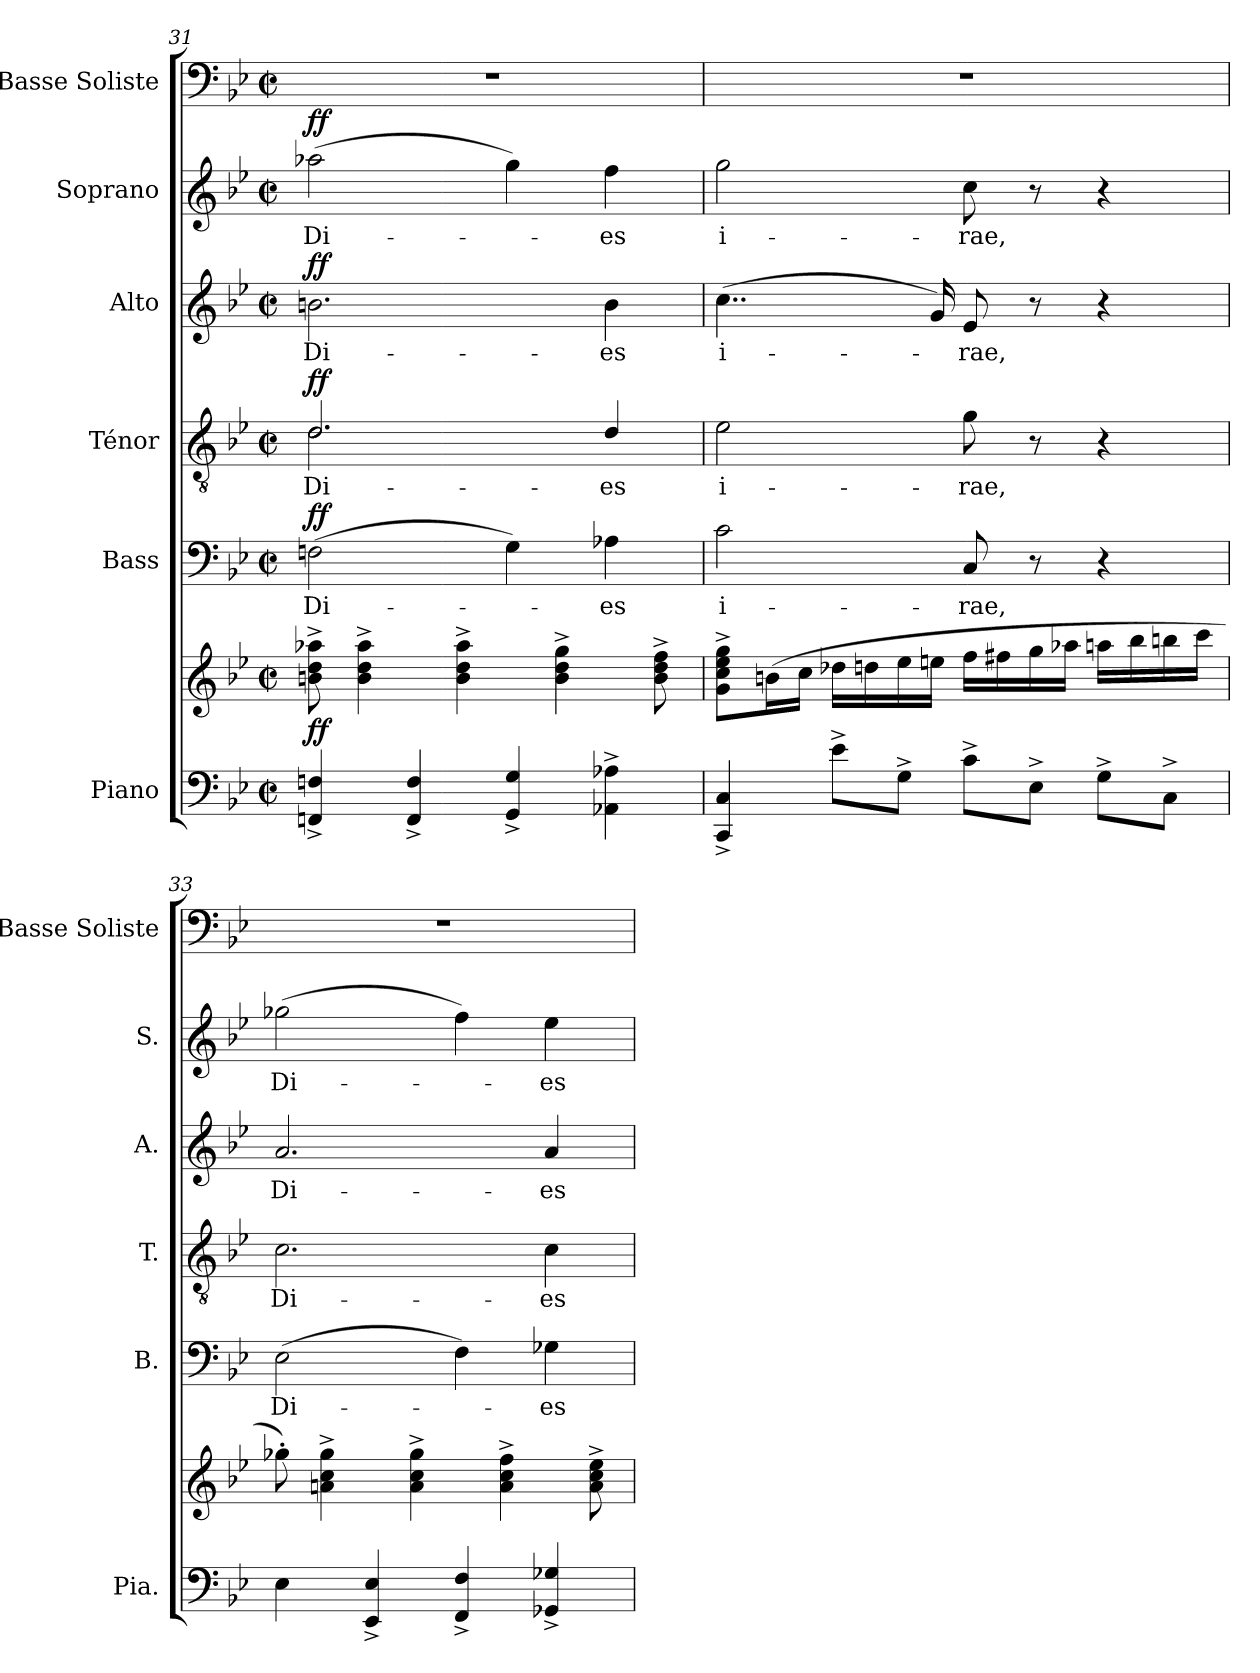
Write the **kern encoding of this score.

**kern	**kern	**dynam	**kern	**text	**dynam	**kern	**text	**dynam	**kern	**text	**dynam	**kern	**text	**dynam	**kern
*part6	*part6	*part6	*part5	*part5	*part5	*part4	*part4	*part4	*part3	*part3	*part3	*part2	*part2	*part2	*part1
*staff7	*staff6	*staff6/7	*staff5	*staff5	*staff5	*staff4	*staff4	*staff4	*staff3	*staff3	*staff3	*staff2	*staff2	*staff2	*staff1
*I"Piano	*	*	*I"Bass	*	*	*I"Ténor	*	*	*I"Alto	*	*	*I"Soprano	*	*	*I"Basse Soliste
*I'Pia.	*	*	*I'B.	*	*	*I'T.	*	*	*I'A.	*	*	*I'S.	*	*	*I'Basse Soliste
*clefF4	*clefG2	*	*clefF4	*	*	*clefGv2	*	*	*clefG2	*	*	*clefG2	*	*	*clefF4
*k[b-e-]	*k[b-e-]	*	*k[b-e-]	*	*	*k[b-e-]	*	*	*k[b-e-]	*	*	*k[b-e-]	*	*	*k[b-e-]
*M2/2	*M2/2	*	*M2/2	*	*	*M2/2	*	*	*M2/2	*	*	*M2/2	*	*	*M2/2
*met(c|)	*met(c|)	*	*met(c|)	*	*	*met(c|)	*	*	*met(c|)	*	*	*met(c|)	*	*	*met(c|)
=31	=31	=31	=31	=31	=31	=31	=31	=31	=31	=31	=31	=31	=31	=31	=31
*	*	*	*	*	*	*^	*	*	*	*	*	*	*	*	*
!	!	!LO:DY:b	!	!	!LO:DY:a	!	!	!	!LO:DY:a	!	!	!LO:DY:a	!	!	!LO:DY:a	!
4FFn/^ 4Fn/^	8bn\^ 8dd\^ 8aa-X\^	ff	(2Fn\	Di-	ff	2.d/	2.d\	Di-	ff	2.bn\	Di-	ff	(2aa-X\	Di-	ff	1r
.	4b\^ 4dd\^ 4aa-\^	.	.	.	.	.	.	.	.	.	.	.	.	.	.	.
4FF/^ 4F/^	.	.	.	.	.	.	.	.	.	.	.	.	.	.	.	.
.	4b\^ 4dd\^ 4aa-\^	.	.	.	.	.	.	.	.	.	.	.	.	.	.	.
4GG/^ 4G/^	.	.	4G\)	.	.	.	.	.	.	.	.	.	4gg\)	.	.	.
.	4b\^ 4dd\^ 4gg\^	.	.	.	.	.	.	.	.	.	.	.	.	.	.	.
4AA-X\^ 4A-X\^	.	.	4A-X\	-es	.	4d/	4ryy	-es	.	4b\	-es	.	4ff\	-es	.	.
.	8b\^ 8dd\^ 8ff\^	.	.	.	.	.	.	.	.	.	.	.	.	.	.	.
*	*	*	*	*	*	*v	*v	*	*	*	*	*	*	*	*	*
!!LO:PB:g=z
=32	=32	=32	=32	=32	=32	=32	=32	=32	=32	=32	=32	=32	=32	=32	=32
4CC/^ 4C/^	8g\^ 8cc\^ 8ee-\^ 8gg\^L	.	2c\	i-	.	2e-\	i-	.	(4..cc\	i-	.	2gg\	i-	.	1r
.	(16bn\L	.	.	.	.	.	.	.	.	.	.	.	.	.	.
.	16cc\JJ	.	.	.	.	.	.	.	.	.	.	.	.	.	.
8e-^\L	16dd-X\LL	.	.	.	.	.	.	.	.	.	.	.	.	.	.
.	16ddn\	.	.	.	.	.	.	.	.	.	.	.	.	.	.
8G^\J	16ee-\	.	.	.	.	.	.	.	.	.	.	.	.	.	.
.	16een\JJ	.	.	.	.	.	.	.	16g/)	.	.	.	.	.	.
8c^\L	16ff\LL	.	8C/	-rae,	.	8g\	-rae,	.	8e-/	-rae,	.	8cc\	-rae,	.	.
.	16ff#X\	.	.	.	.	.	.	.	.	.	.	.	.	.	.
8E-^\J	16gg\	.	8r	.	.	8r	.	.	8r	.	.	8r	.	.	.
.	16aa-X\JJ	.	.	.	.	.	.	.	.	.	.	.	.	.	.
8G^\L	16aan\LL	.	4r	.	.	4r	.	.	4r	.	.	4r	.	.	.
.	16bb-\	.	.	.	.	.	.	.	.	.	.	.	.	.	.
8C^\J	16bbn\	.	.	.	.	.	.	.	.	.	.	.	.	.	.
.	16ccc\JJ	.	.	.	.	.	.	.	.	.	.	.	.	.	.
=33	=33	=33	=33	=33	=33	=33	=33	=33	=33	=33	=33	=33	=33	=33	=33
4E-\	8gg-X'\)	.	(2E-\	Di-	.	2.c\	Di-	.	2.a/	Di-	.	(2gg-X\	Di-	.	1r
.	4an\^ 4cc\^ 4gg-\^	.	.	.	.	.	.	.	.	.	.	.	.	.	.
4EE-/^ 4E-/^	.	.	.	.	.	.	.	.	.	.	.	.	.	.	.
.	4a\^ 4cc\^ 4gg-\^	.	.	.	.	.	.	.	.	.	.	.	.	.	.
4FF/^ 4F/^	.	.	4F\)	.	.	.	.	.	.	.	.	4ff\)	.	.	.
.	4a\^ 4cc\^ 4ff\^	.	.	.	.	.	.	.	.	.	.	.	.	.	.
4GG-X/^ 4G-X/^	.	.	4G-X\	-es	.	4c\	-es	.	4a/	-es	.	4ee-\	-es	.	.
.	8a\^ 8cc\^ 8ee-\^	.	.	.	.	.	.	.	.	.	.	.	.	.	.
=	=	=	=	=	=	=	=	=	=	=	=	=	=	=	=
*-	*-	*-	*-	*-	*-	*-	*-	*-	*-	*-	*-	*-	*-	*-	*-
